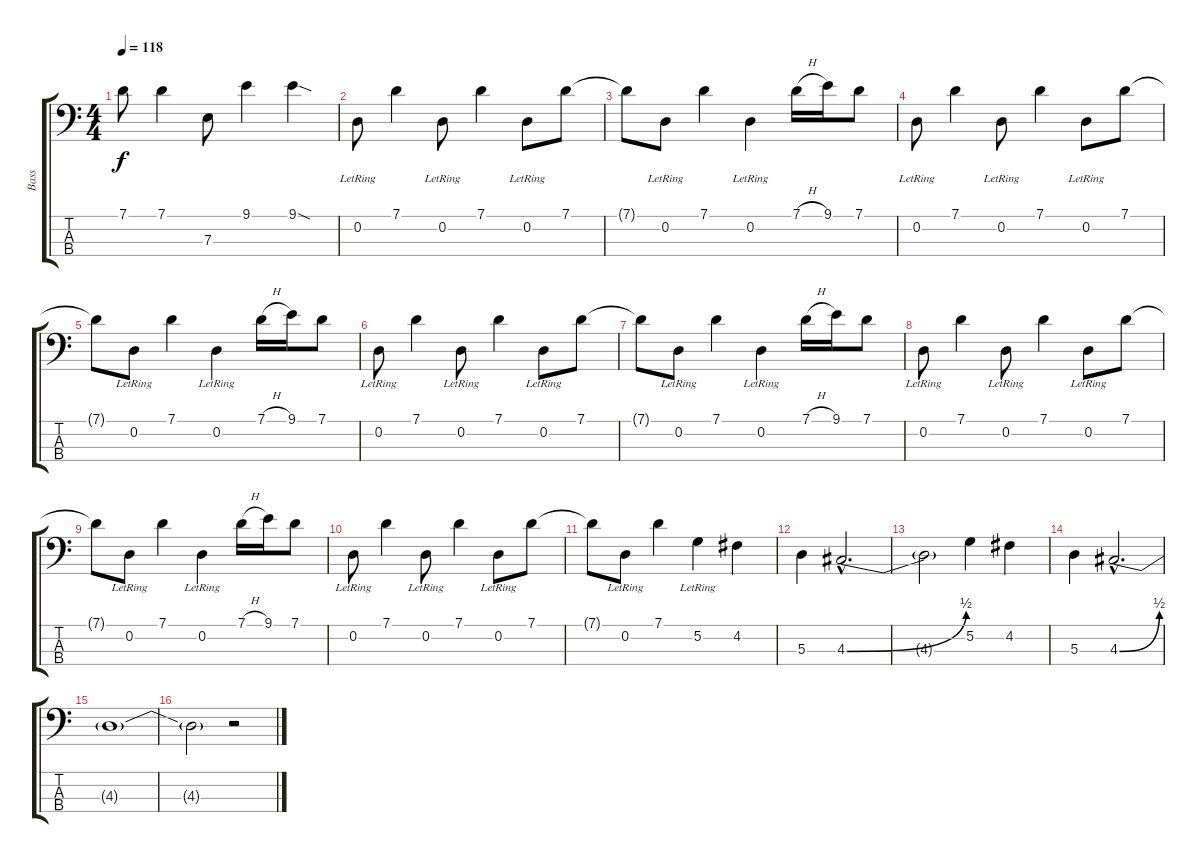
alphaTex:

\track ("Bass" "Bass") {instrument electricbassfinger}
\staff {score tabs}
\tuning (G2 D2 A1 D1) {hide}
\ts (4 4)
\tempo 118
\clef f4
\ks c
7.1.8{dy f} 7.1.4 7.3.8 9.1.4 9.1{sod}.4 |
0.2{lr}.8 7.1.4 0.2{lr}.8 7.1.4 0.2{lr}.8 7.1.8 |
7.1{t}.8 0.2{lr}.8 7.1.4 0.2{lr}.4 7.1{h}.16 9.1.16 7.1.8 |
0.2{lr}.8 7.1.4 0.2{lr}.8 7.1.4 0.2{lr}.8 7.1.8 |
7.1{t}.8 0.2{lr}.8 7.1.4 0.2{lr}.4 7.1{h}.16 9.1.16 7.1.8 |
0.2{lr}.8 7.1.4 0.2{lr}.8 7.1.4 0.2{lr}.8 7.1.8 |
7.1{t}.8 0.2{lr}.8 7.1.4 0.2{lr}.4 7.1{h}.16 9.1.16 7.1.8 |
0.2{lr}.8 7.1.4 0.2{lr}.8 7.1.4 0.2{lr}.8 7.1.8 |
7.1{t}.8 0.2{lr}.8 7.1.4 0.2{lr}.4 7.1{h}.16 9.1.16 7.1.8 |
0.2{lr}.8 7.1.4 0.2{lr}.8 7.1.4 0.2{lr}.8 7.1.8 |
7.1{t}.8 0.2{lr}.8 7.1.4 5.2{lr}.4 4.2.4 |
5.3.4 4.3{be (bend 0 0 60 2) hac}.2{d} |
4.3{t}.2 5.2.4 4.2.4 |
5.3.4 4.3{be (bend 0 0 60 2) hac}.2{d} |
4.3{t}.1 |
4.3{t}.2 r.2
